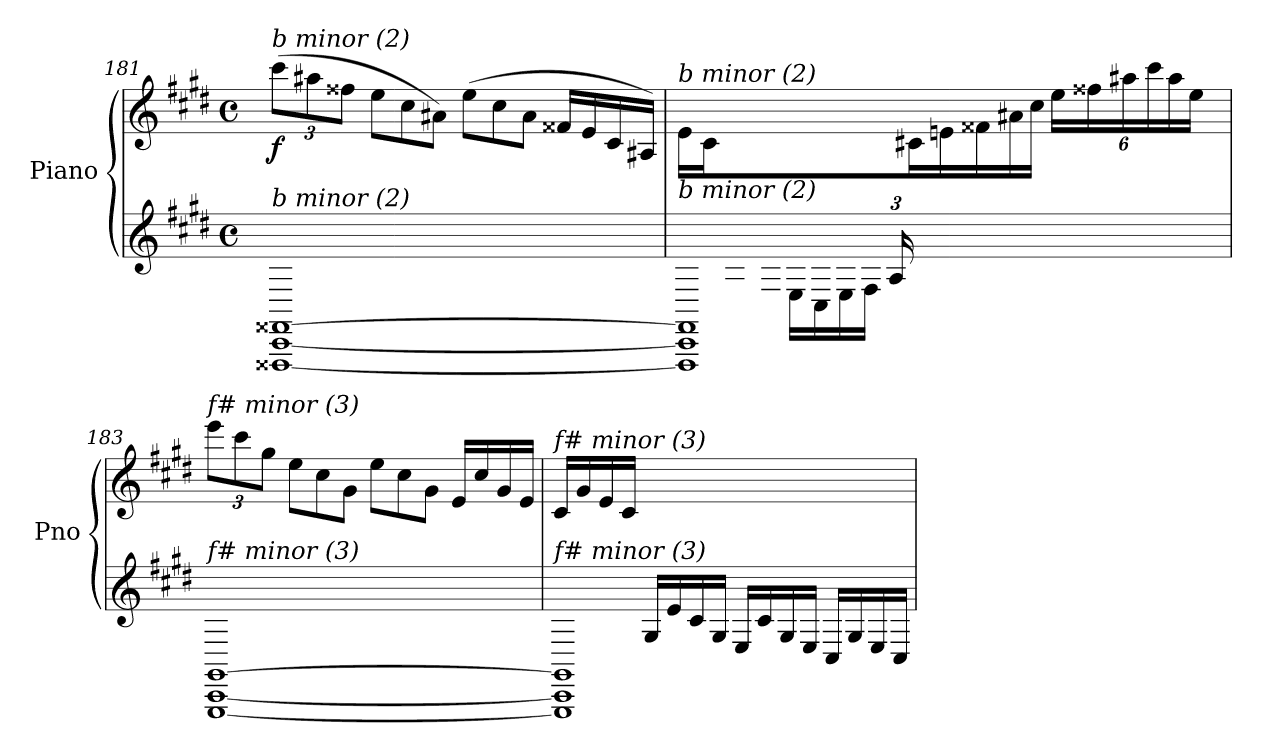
**kern	**kern	**dynam
*part1	*part1	*part1
*staff2	*staff1	*staff1/2
*I"Piano	*	*
*I'Pno	*	*
*clefG2	*clefG2	*
*k[f#c#g#d#]	*k[f#c#g#d#]	*
*M4/4	*M4/4	*
*met(c)	*met(c)	*
*	*Xbrackettup	*
=181	=181	=181
!	!LO:TX:i:t=b minor (2)	!
!LO:TX:i:t=b minor (2)	!	!
!	!	!LO:DY:b
[1FFF##X [1CC# [1FF##X	(12ccc#\L	f
.	12aa#X\	.
.	12ff##X\J	.
*	*Xtuplet	*
.	12ee\L	.
.	12cc#\	.
.	12a#X\J)	.
.	(12ee\L	.
.	12cc#\	.
.	12a#\J	.
.	16f##X/LL	.
.	16e/	.
.	16c#/	.
.	16A#X/JJ)	.
!!LO:LB:g=z
=182	=182	=182
*^	*	*
!	!	!LO:TX:i:t=b minor (2)	!
!LO:TX:i:t=b minor (2)	!	!	!
8ryy	1FFF##] 1CC#] 1FF##]	16e/LL	.
.	.	16c#/	.
16A#X/	.	12%5ryy	.
16F##X/JJ	.	.	.
16E\LL	.	.	.
16C#\	.	.	.
16E\	.	.	.
16F##\JJ	.	.	.
*Xbrackettup	*	*	*
24A#/LL	.	.	.
9...ryy	.	24c#X\	.
.	.	24en\	.
.	.	24f##X\	.
.	.	24a#X\	.
.	.	24cc#\JJ	.
*	*	*tuplet	*
4ryy	.	24ee\LL	.
.	.	24ff##X\	.
.	.	24aa#X\	.
.	.	24ccc#\	.
.	.	24aa#\	.
.	.	24ee\JJ	.
*v	*v	*	*
=183	=183	=183
!	!LO:TX:i:t=f# minor (3)	!
!LO:TX:i:t=f# minor (3)	!	!
[1GGG# [1CC# [1GG#	(12eee\L	.
.	12ccc#\	.
.	12gg#\J	.
*	*Xtuplet	*
.	12ee\L	.
.	12cc#\	.
.	12g#\J	.
.	12ee\L	.
.	12cc#\	.
.	12g#\J	.
.	16e/LL	.
.	16cc#/	.
.	16g#/	.
.	16e/JJ	.
=184	=184	=184
*^	*	*
!	!	!LO:TX:i:t=f# minor (3)	!
!LO:TX:i:t=f# minor (3)	!	!	!
4ryy	1GGG#] 1CC#] 1GG#]	16c#/LL	.
.	.	16g#/	.
.	.	16e/	.
.	.	16c#/JJ	.
16G#/LL	.	2.ryy	.
16e/	.	.	.
16c#/	.	.	.
16G#/JJ	.	.	.
16E/LL	.	.	.
16c#/	.	.	.
16G#/	.	.	.
16E/JJ	.	.	.
16C#/LL	.	.	.
16G#/	.	.	.
16E/	.	.	.
16C#/JJ)	.	.	.
*v	*v	*	*
=	=	=
*-	*-	*-
